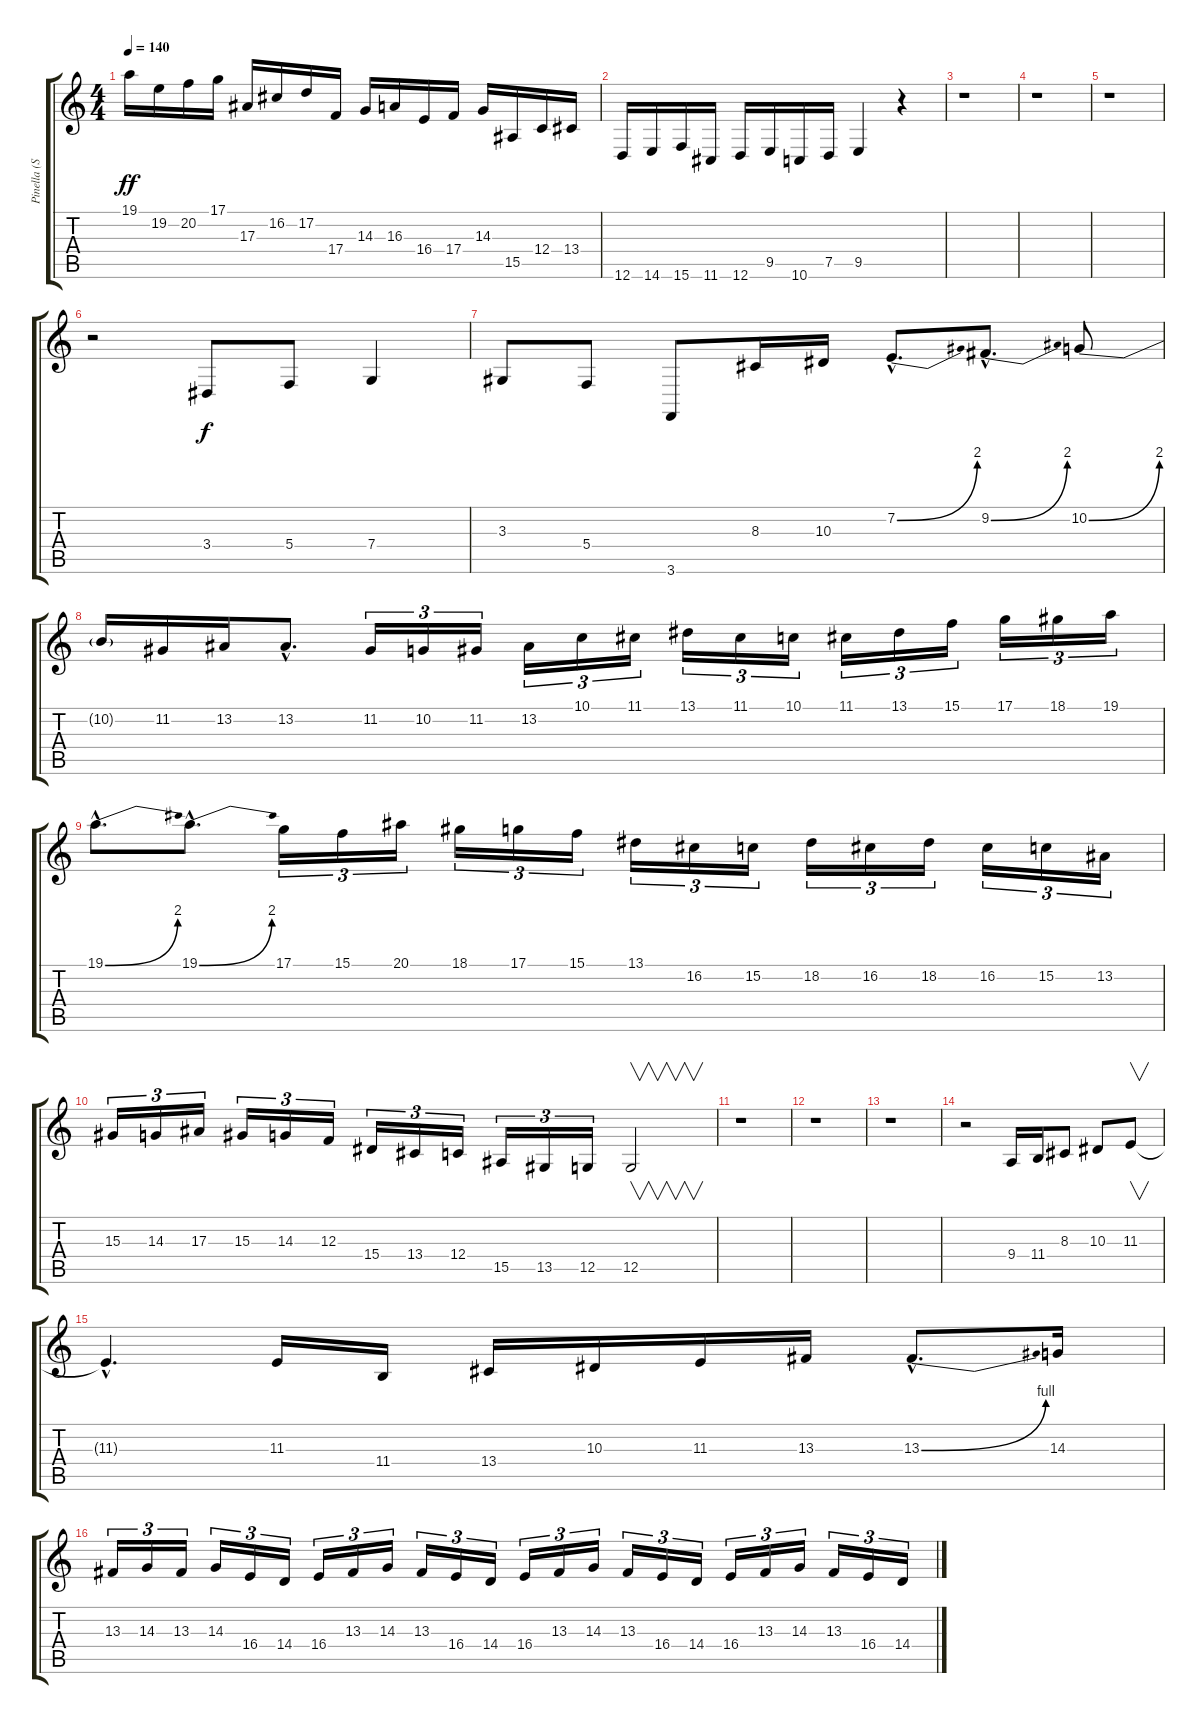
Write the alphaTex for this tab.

\track ("Pinella (Solos)" "Pinella (S") {instrument lead2sawtooth}
\staff {score tabs}
\tuning (D4 A3 F3 C3 G2 D2) {hide}
\ts (4 4)
\tempo 140
\clef g2
\ks c
19.1.16{dy ff} 19.2.16 20.2.16 17.1.16 17.3.16 16.2.16 17.2.16 17.4.16 14.3.16 16.3.16 16.4.16 17.4.16 14.3.16 15.5.16 12.4.16 13.4.16 |
12.6.16 14.6.16 15.6.16 11.6.16 12.6.16 9.5.16 10.6.16 7.5.16 9.5.4 r.4 |
r.1 |
r.1 |
r.1 |
r.2{volume 16} 3.4.8{dy f} 5.4.8 7.4.4 |
3.3.8 5.4.8 3.6.8 8.3.16 10.3.16 7.2{be (bend 0 0 60 8) hac}.8{d} 9.2{be (bend 0 0 60 8) hac}.8{d} 10.2{be (bend 0 0 60 8)}.8 |
10.2{t}.16 11.2.16 13.2.16 13.2{hac}.8{d} 11.2.16{tu (3 2)} 10.2.16{tu (3 2)} 11.2.16{tu (3 2)} 13.2.16{tu (3 2)} 10.1.16{tu (3 2)} 11.1.16{tu (3 2)} 13.1.16{tu (3 2)} 11.1.16{tu (3 2)} 10.1.16{tu (3 2)} 11.1.16{tu (3 2)} 13.1.16{tu (3 2)} 15.1.16{tu (3 2)} 17.1.16{tu (3 2)} 18.1.16{tu (3 2)} 19.1.16{tu (3 2)} |
19.1{be (bend 0 0 60 8) hac}.8{d} 19.1{be (bend 0 0 60 8) hac}.8{d} 17.1.16{tu (3 2)} 15.1.16{tu (3 2)} 20.1.16{tu (3 2)} 18.1.16{tu (3 2)} 17.1.16{tu (3 2)} 15.1.16{tu (3 2)} 13.1.16{tu (3 2)} 16.2.16{tu (3 2)} 15.2.16{tu (3 2)} 18.2.16{tu (3 2)} 16.2.16{tu (3 2)} 18.2.16{tu (3 2)} 16.2.16{tu (3 2)} 15.2.16{tu (3 2)} 13.2.16{tu (3 2)} |
15.3.16{tu (3 2)} 14.3.16{tu (3 2)} 17.3.16{tu (3 2)} 15.3.16{tu (3 2)} 14.3.16{tu (3 2)} 12.3.16{tu (3 2)} 15.4.16{tu (3 2)} 13.4.16{tu (3 2)} 12.4.16{tu (3 2)} 15.5.16{tu (3 2)} 13.5.16{tu (3 2)} 12.5.16{tu (3 2)} 12.5.2{v} |
r.1 |
r.1 |
r.1 |
r.2 9.4.16 11.4.16 8.3.8 10.3.8 11.3.8{v} |
11.3{hac t}.4{d} 11.3.16 11.4.16 13.4.16 10.3.16 11.3.16 13.3.16 13.3{be (bend 0 0 60 4) hac}.8{d} 14.3.16 |
13.3.16{tu (3 2)} 14.3.16{tu (3 2)} 13.3.16{tu (3 2)} 14.3.16{tu (3 2)} 16.4.16{tu (3 2)} 14.4.16{tu (3 2)} 16.4.16{tu (3 2)} 13.3.16{tu (3 2)} 14.3.16{tu (3 2)} 13.3.16{tu (3 2)} 16.4.16{tu (3 2)} 14.4.16{tu (3 2)} 16.4.16{tu (3 2)} 13.3.16{tu (3 2)} 14.3.16{tu (3 2)} 13.3.16{tu (3 2)} 16.4.16{tu (3 2)} 14.4.16{tu (3 2)} 16.4.16{tu (3 2)} 13.3.16{tu (3 2)} 14.3.16{tu (3 2)} 13.3.16{tu (3 2)} 16.4.16{tu (3 2)} 14.4.16{tu (3 2)}
